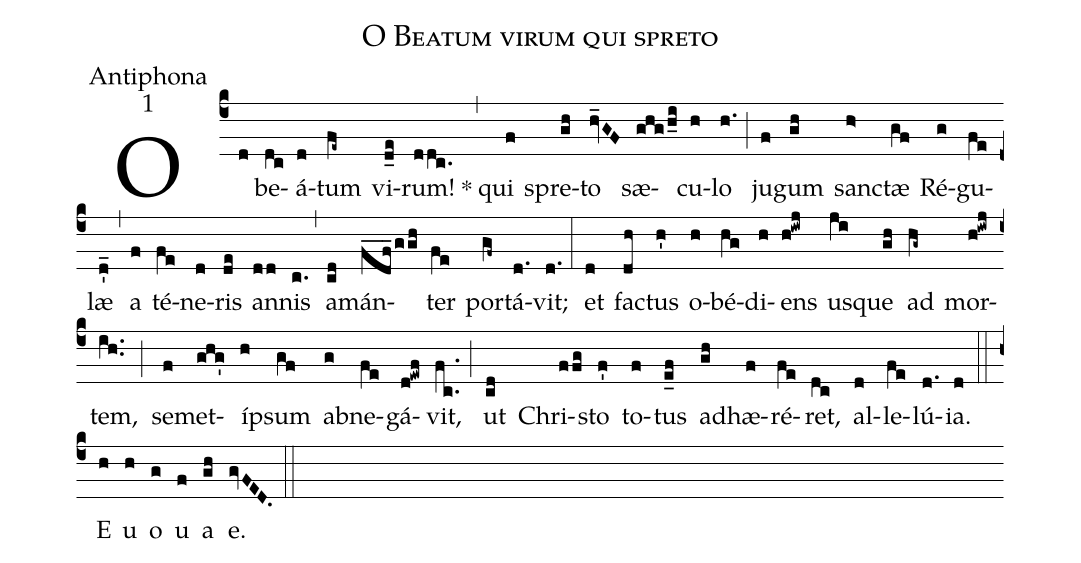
name:O Beatum virum qui spreto;
office-part:Antiphona;
mode:1;
%%
(c4)O(d) be(dc)á(d)tum(fe~) vi(d_e)rum!(ddc.) *(,)qui(f) spre(gh)to(h_vGF) sæ(ghg/h_i)cu(h)lo(h.) (;)ju(f)gum(gh) sanc(h>)tæ(gf) Ré(g)gu(fe)læ(d'_) (,)a(f) té(fe)ne(d)ris(de) an(dd)nis(c.) (,)a(cd)mán(fdf___/ggh)ter(fe) por(gf~)tá(d.)vit;(d.) (:)et(d) fac(dh)tus(h') o(h)bé(hg)di(h)ens(h!iwj) us(ji)que(gh) ad(hg~) mor(h!iwj)tem,(ih..) (;)se(f)met(ghg')íp(h)sum(gf) ab(g)ne(fe)gá(d!ewf)vit,(fc..) (;)ut(cd) Chri(ffg)sto(f') to(f)tus(e_f) ad(gh)hæ(f)ré(fe)ret,(dc) al(d)le(fe)lú(d.)ia.(d) (::)E(h) u(h) o(g) u(f) a(gh) e.(gvFED.) (::)
